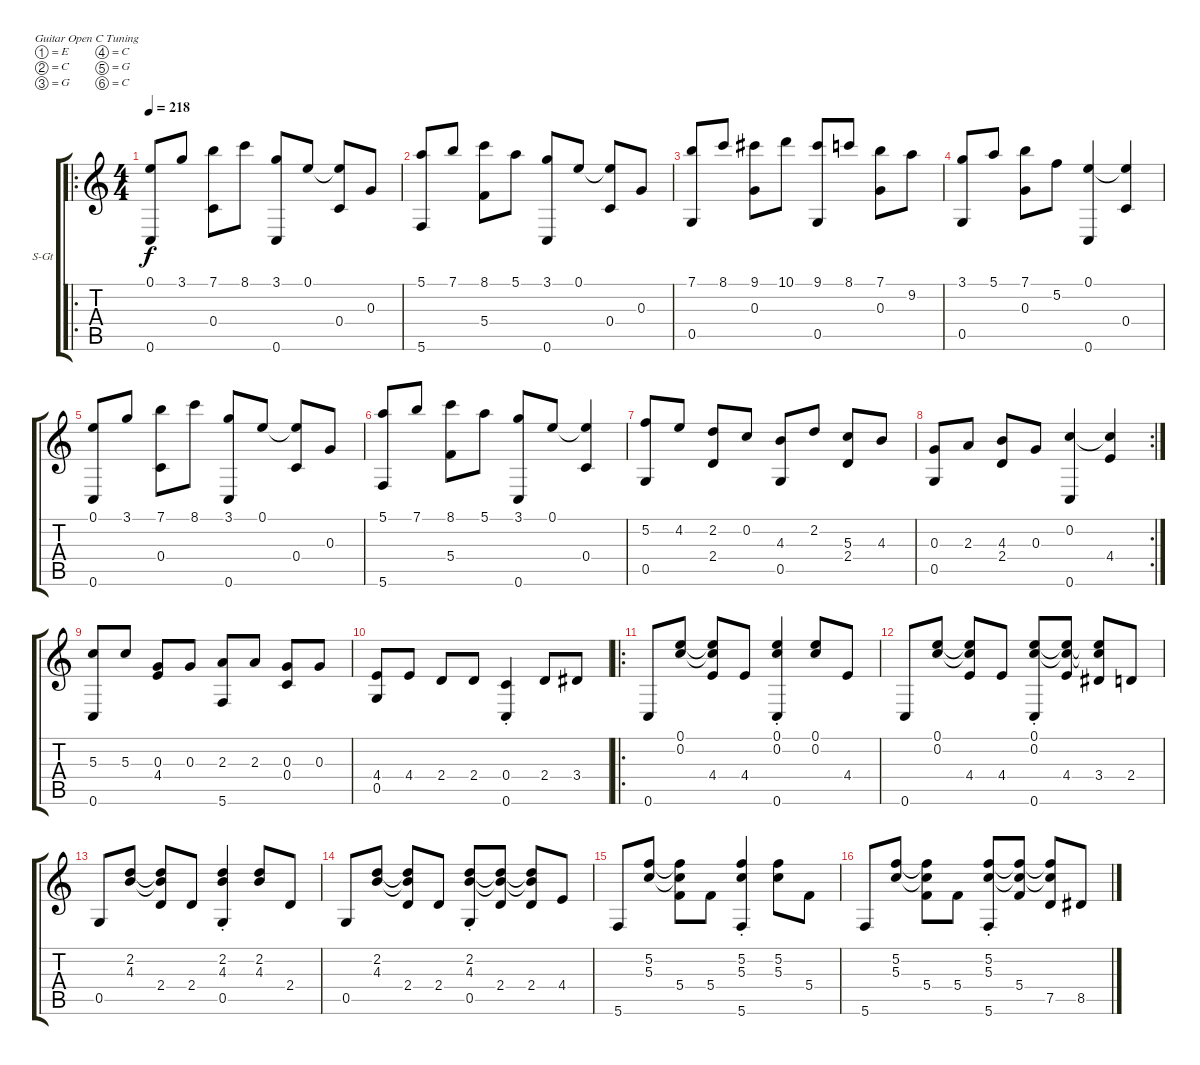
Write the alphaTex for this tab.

\bracketExtendMode groupsimilarinstruments
\firstSystemTrackNameOrientation horizontal
\otherSystemsTrackNameOrientation horizontal
\track ("Òô¹ì 1" "S-Gt") {instrument acousticguitarsteel}
\staff {score tabs}
\tuning (E4 C4 G3 C3 G2 C2)
\ro
\ts (4 4)
\tempo 218
\clef g2
\ks c
(0.1 0.6).8{dy f} 3.1.8 (7.1 0.4).8 8.1.8 (3.1 0.6).8 0.1.8 (0.1{t} 0.4).8 0.3.8 |
(5.1 5.6).8 7.1.8 (8.1 5.4).8 5.1.8 (3.1 0.6).8 0.1.8 (0.1{t} 0.4).8 0.3.8 |
(7.1 0.5).8 8.1.8 (9.1 0.3).8 10.1.8 (9.1 0.5).8 8.1.8 (7.1 0.3).8 9.2.8 |
(3.1 0.5).8 5.1.8 (7.1 0.3).8 5.2.8 (0.1 0.6).4 (0.1{t} 0.4).4 |
(0.1 0.6).8 3.1.8 (7.1 0.4).8 8.1.8 (3.1 0.6).8 0.1.8 (0.1{t} 0.4).8 0.3.8 |
(5.1 5.6).8 7.1.8 (8.1 5.4).8 5.1.8 (3.1 0.6).8 0.1.8 (0.1{t} 0.4).4 |
(5.2 0.5).8 4.2.8 (2.2 2.4).8 0.2.8 (4.3 0.5).8 2.2.8 (5.3 2.4).8 4.3.8 |
\rc 2
(0.3 0.5).8 2.3.8 (4.3 2.4).8 0.3.8 (0.2 0.6).4 (0.2{t} 4.4).4 |
(5.3 0.6).8 5.3.8 (0.3 4.4).8 0.3.8 (2.3 5.6).8 2.3.8 (0.3 0.4).8 0.3.8 |
(4.4 0.5).8 4.4.8 2.4.8 2.4.8 (0.4{st} 0.6{st}).4 2.4.8 3.4.8 |
\ro
0.6.8 (0.1 0.2).8 (0.1{t} 0.2{t} 4.4).8 4.4.8 (0.1 0.2 0.6{st}).4 (0.1 0.2).8 4.4.8 |
0.6.8 (0.1 0.2).8 (0.1{t} 0.2{t} 4.4).8 4.4.8 (0.1{st} 0.2{st} 0.6{st}).8 (0.1{t} 0.2{t} 4.4).8 (0.1{t} 0.2{t} 3.4).8 2.4.8 |
0.5.8 (2.2 4.3).8 (2.2{t} 4.3{t} 2.4).8 2.4.8 (2.2 4.3 0.5{st}).4 (2.2 4.3).8 2.4.8 |
0.5.8 (2.2 4.3).8 (2.2{t} 4.3{t} 2.4).8 2.4.8 (2.2{st} 4.3{st} 0.5{st}).8 (2.2{t} 4.3{t} 2.4).8 (2.2{t} 4.3{t} 2.4).8 4.4.8 |
5.6.8 (5.2 5.3).8 (5.2{t} 5.3{t} 5.4).8 5.4.8 (5.2 5.3 5.6{st}).4 (5.2 5.3).8 5.4.8 |
5.6.8 (5.2 5.3).8 (5.2{t} 5.3{t} 5.4).8 5.4.8 (5.2{st} 5.3{st} 5.6{st}).8 (5.2{t} 5.3{t} 5.4).8 (5.2{t} 5.3{t} 7.5).8 8.5.8
